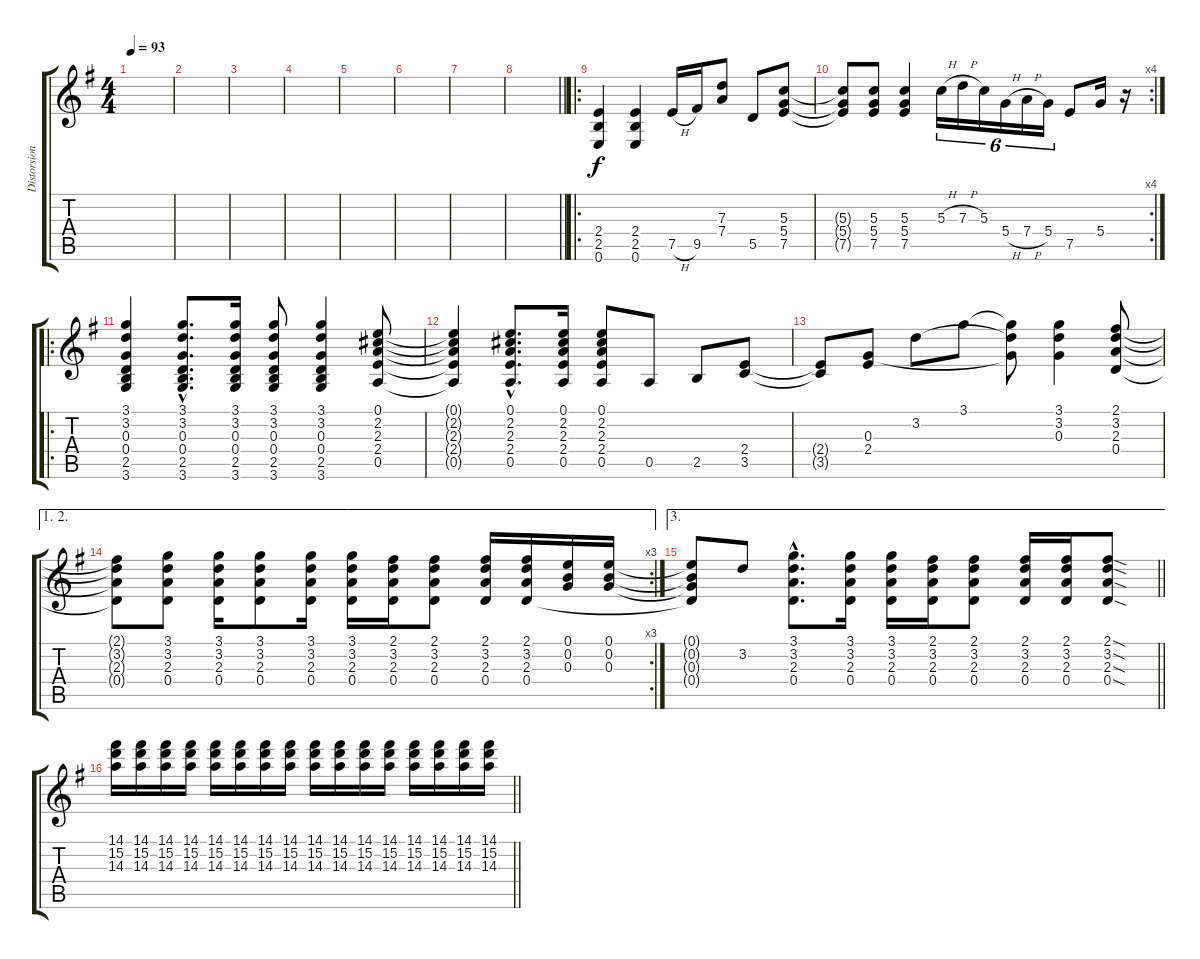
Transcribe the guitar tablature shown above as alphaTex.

\track ("Distorsion Guitar" "Distorsion") {instrument distortionguitar}
\staff {score tabs}
\tuning (E4 B3 G3 D3 A2 E2) {hide}
\ts (4 4)
\tempo 93
\clef g2
\ks g
|
|
|
|
|
|
|
\barLineRight lightlight
|
\ro
(2.4 2.5 0.6).4 (2.4 2.5 0.6).4 7.5{h}.16 9.5.16 (7.3 7.4).8 5.5.8 (5.3 5.4 7.5).8 |
\rc 4
(5.3{t} 5.4{t} 7.5{t}).8 (5.3 5.4 7.5).8 (5.3 5.4 7.5).4 5.3{h}.16{tu (6 4)} 7.3{h}.16{tu (6 4)} 5.3.16{tu (6 4)} 5.4{h}.16{tu (6 4)} 7.4{h}.16{tu (6 4)} 5.4.16{tu (6 4)} 7.5.8 5.4.16 r.16 |
\ro
(3.1 3.2 0.3 0.4 2.5 3.6).4 (3.1{hac} 3.2{hac} 0.3{hac} 0.4{hac} 2.5{hac} 3.6{hac}).8{d} (3.1 3.2 0.3 0.4 2.5 3.6).16 (3.1 3.2 0.3 0.4 2.5 3.6).8 (3.1 3.2 0.3 0.4 2.5 3.6).4 (0.1 2.2 2.3 2.4 0.5).8 |
(0.1{t} 2.2{t} 2.3{t} 2.4{t} 0.5{t}).4 (0.1{hac} 2.2{hac} 2.3{hac} 2.4{hac} 0.5{hac}).8{d} (0.1 2.2 2.3 2.4 0.5).16 (0.1 2.2 2.3 2.4 0.5).8 0.5.8 2.5.8 (2.4 3.5).8 |
(2.4{t} 3.5{t}).8 (0.3 2.4).8 3.2.8 3.1.8 (3.1{t} 3.2{t} 0.3{t}).8 (3.1 3.2 0.3).4 (2.1 3.2 2.3 0.4).8 |
\ae (1 2)
\rc 3
(2.1{t} 3.2{t} 2.3{t} 0.4{t}).8 (3.1 3.2 2.3 0.4).8 (3.1 3.2 2.3 0.4).16 (3.1 3.2 2.3 0.4).8 (3.1 3.2 2.3 0.4).16 (3.1 3.2 2.3 0.4).16 (2.1 3.2 2.3 0.4).16 (2.1 3.2 2.3 0.4).8 (2.1 3.2 2.3 0.4).16 (2.1 3.2 2.3 0.4).16 (0.1 0.2 0.3).16 (0.1 0.2 0.3).16 |
\ae 3
\barLineRight lightlight
(0.1{t} 0.2{t} 0.3{t} 0.4{t}).8 3.2.8 (3.1{hac} 3.2{hac} 2.3{hac} 0.4{hac}).8{d} (3.1 3.2 2.3 0.4).16 (3.1 3.2 2.3 0.4).16 (2.1 3.2 2.3 0.4).16 (2.1 3.2 2.3 0.4).8 (2.1 3.2 2.3 0.4).16 (2.1 3.2 2.3 0.4).16 (2.1{sod} 3.2{sod} 2.3{sod} 0.4{sod}).8 |
\barLineRight lightlight
(14.1 15.2 14.3).16 (14.1 15.2 14.3).16 (14.1 15.2 14.3).16 (14.1 15.2 14.3).16 (14.1 15.2 14.3).16 (14.1 15.2 14.3).16 (14.1 15.2 14.3).16 (14.1 15.2 14.3).16 (14.1 15.2 14.3).16 (14.1 15.2 14.3).16 (14.1 15.2 14.3).16 (14.1 15.2 14.3).16 (14.1 15.2 14.3).16 (14.1 15.2 14.3).16 (14.1 15.2 14.3).16 (14.1 15.2 14.3).16
